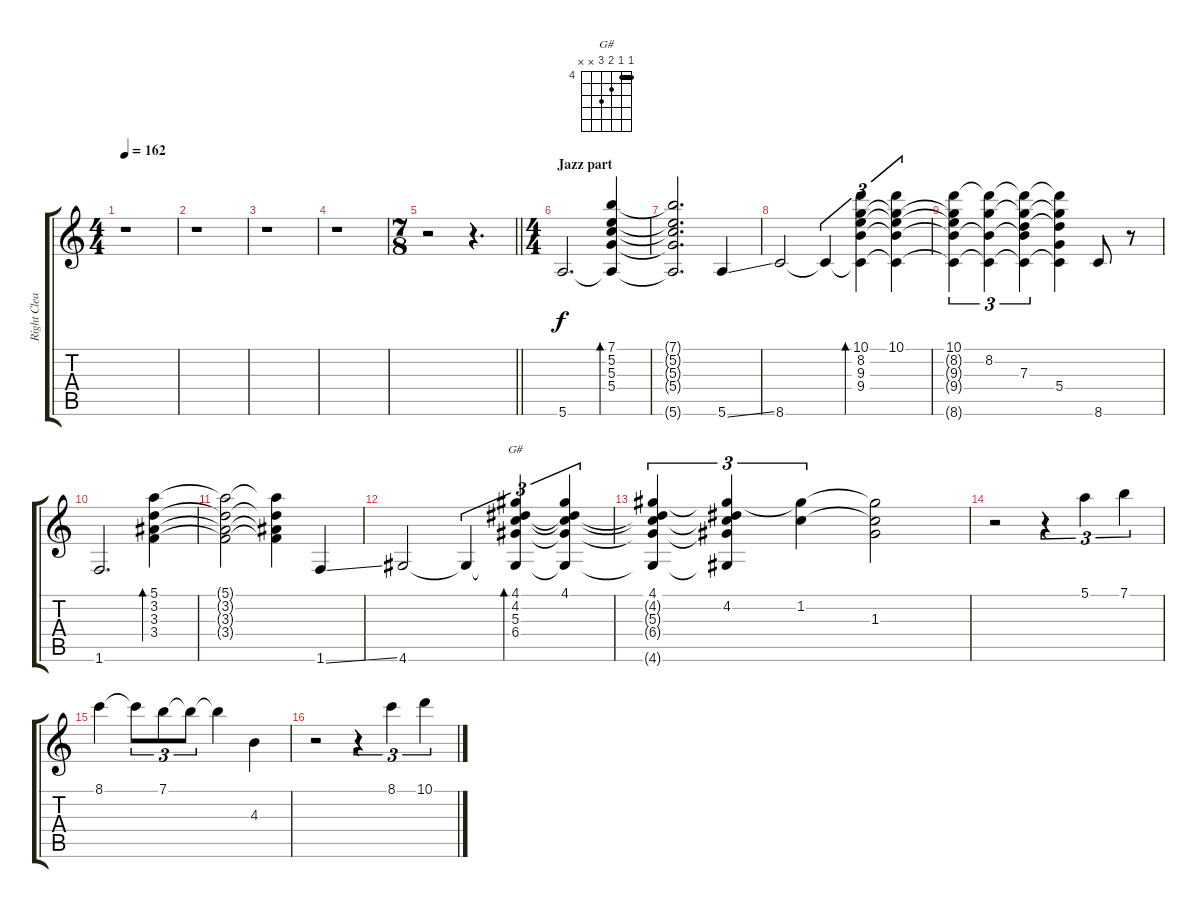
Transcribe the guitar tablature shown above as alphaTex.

\track ("Right Clean Background Guitar" "Right Clea") {instrument electricguitarjazz}
\staff {score tabs}
\tuning (E4 B3 G3 D3 A2 E2) {hide}
\chord ("G#" 4 4 5 6 x x) {firstfret 4 barre 4}
\ts (4 4)
\tempo 162
\clef g2
\ks c
r.1{dy f} |
r.1 |
r.1 |
r.1 |
\ts (7 8)
\barLineRight lightlight
r.2 r.4{d} |
\ts (4 4)
\section ("" "Jazz part")
5.6.2{d} (7.1 5.2 5.3 5.4 5.6{t}).4{bd 480} |
(7.1{t} 5.2{t} 5.3{t} 5.4{t} 5.6{t}).2{d} 5.6{ss}.4 |
8.6.2 8.6{t}.4{tu (3 2)} (10.1 8.2 9.3 9.4 8.6{t}).4{tu (3 2) bd 480} (10.1 8.2{t} 9.3{t} 9.4{t} 8.6{t}).4{tu (3 2)} |
(10.1 8.2{t} 9.3{t} 9.4{t} 8.6{t}).4{tu (3 2)} (10.1{t} 8.2 9.4{t} 8.6{t}).4{tu (3 2)} (10.1{t} 8.2{t} 7.3 9.4{t} 8.6{t}).4{tu (3 2)} (10.1{t} 8.2{t} 7.3{t} 5.4 8.6{t}).4 8.6.8 r.8 |
1.6.2{d} (5.1 3.2 3.3 3.4).4{bd 480} |
(5.1{t} 3.2{t} 3.3{t} 3.4{t}).2 (5.1{t} 3.2{t} 3.3{t} 3.4{t}).4 1.6{ss}.4 |
4.6.2 4.6{t}.4{tu (3 2)} (4.1 4.2 5.3 6.4 4.6{t}).4{tu (3 2) bd 480 ch "G#"} (4.1 4.2{t} 5.3{t} 6.4{t} 4.6{t}).4{tu (3 2)} |
(4.1 4.2{t} 5.3{t} 6.4{t} 4.6{t}).4{tu (3 2)} (4.1{t} 4.2 5.3{t} 6.4{t} 4.6{t}).4{tu (3 2)} (4.1{t} 1.2).4{tu (3 2)} (4.1{t} 1.2{t} 1.3).2 |
r.2 r.4{tu (3 2)} 5.1.4{tu (3 2)} 7.1.4{tu (3 2)} |
8.1.4 8.1{t}.8{tu (3 2)} 7.1.8{tu (3 2)} 7.1{t}.8{tu (3 2)} 7.1{t}.4 4.3.4 |
r.2 r.4{tu (3 2)} 8.1.4{tu (3 2)} 10.1.4{tu (3 2)}
